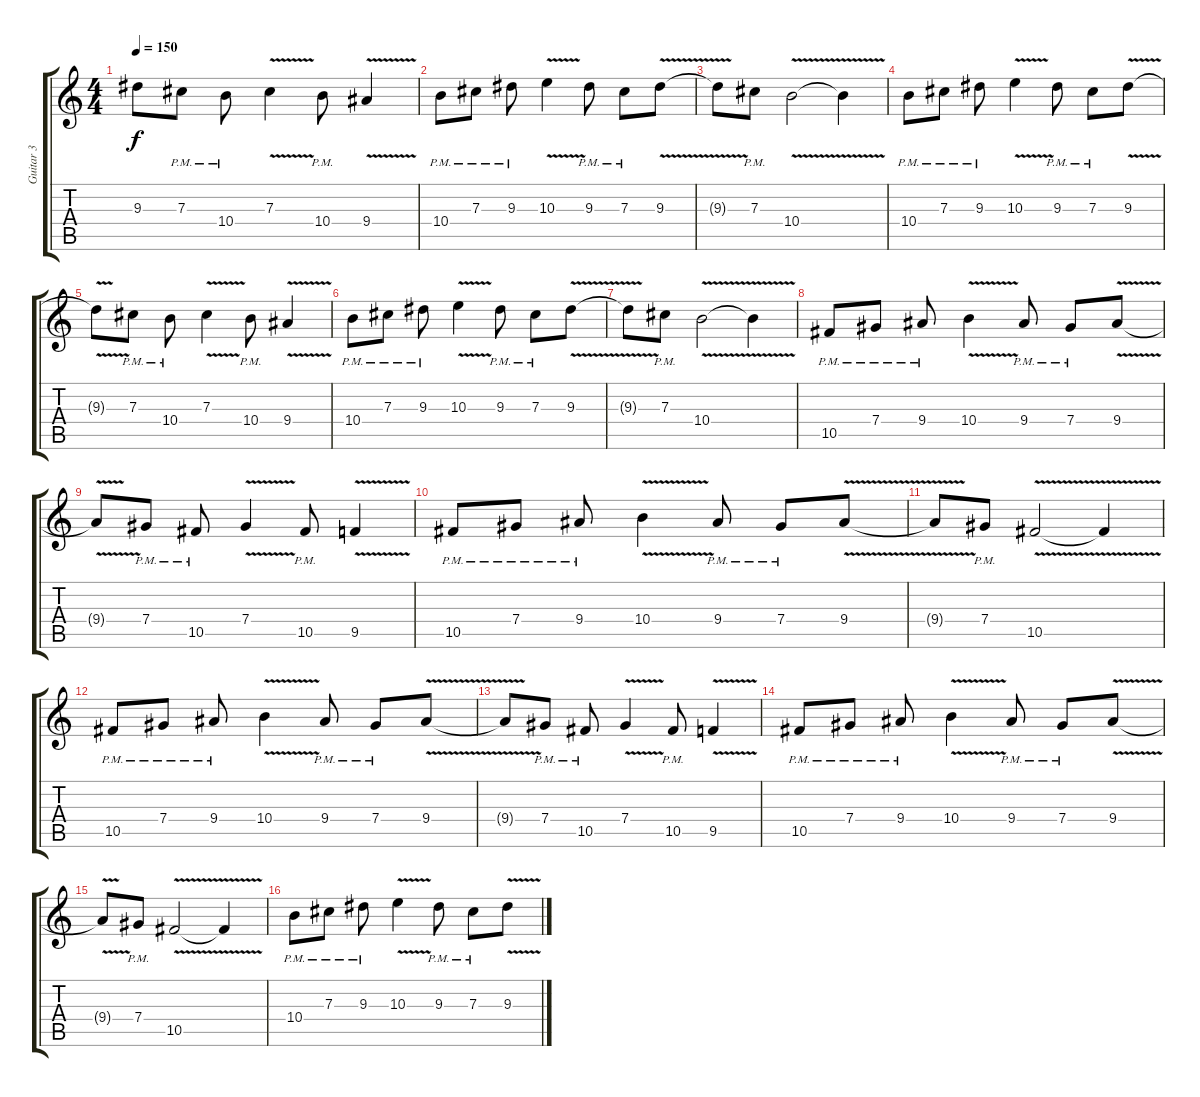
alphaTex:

\track ("Guitar 3" "Guitar 3") {instrument overdrivenguitar}
\staff {score tabs}
\tuning (Eb4 Bb3 Gb3 Db3 Ab2 Eb2) {hide}
\ts (4 4)
\tempo 150
\clef g2
\ks c
9.3{t}.8{dy f} 7.3{pm}.8 10.4{pm}.8 7.3{v}.4 10.4{pm}.8 9.4{v}.4 |
10.4{pm}.8 7.3{pm}.8 9.3{pm}.8 10.3{v}.4 9.3{pm}.8 7.3{pm}.8 9.3{v}.8 |
9.3{t}.8 7.3{pm}.8 10.4{v}.2 10.4{t}.4 |
10.4{pm}.8{volume 13 balance 14 instrument overdrivenguitar} 7.3{pm}.8 9.3{pm}.8 10.3{v}.4 9.3{pm}.8 7.3{pm}.8 9.3{v}.8 |
9.3{t}.8 7.3{pm}.8 10.4{pm}.8 7.3{v}.4 10.4{pm}.8 9.4{v}.4 |
10.4{pm}.8 7.3{pm}.8 9.3{pm}.8 10.3{v}.4 9.3{pm}.8 7.3{pm}.8 9.3{v}.8 |
9.3{t}.8 7.3{pm}.8 10.4{v}.2 10.4{t}.4 |
10.5{pm}.8 7.4{pm}.8 9.4{pm}.8 10.4{v}.4 9.4{pm}.8 7.4{pm}.8 9.4{v}.8 |
9.4{t}.8 7.4{pm}.8 10.5{pm}.8 7.4{v}.4 10.5{pm}.8 9.5{v}.4 |
10.5{pm}.8 7.4{pm}.8 9.4{pm}.8 10.4{v}.4 9.4{pm}.8 7.4{pm}.8 9.4{v}.8 |
9.4{t}.8 7.4{pm}.8 10.5{v}.2 10.5{t}.4 |
10.5{pm}.8 7.4{pm}.8 9.4{pm}.8 10.4{v}.4 9.4{pm}.8 7.4{pm}.8 9.4{v}.8 |
9.4{t}.8 7.4{pm}.8 10.5{pm}.8 7.4{v}.4 10.5{pm}.8 9.5{v}.4 |
10.5{pm}.8 7.4{pm}.8 9.4{pm}.8 10.4{v}.4 9.4{pm}.8 7.4{pm}.8 9.4{v}.8 |
9.4{t}.8 7.4{pm}.8 10.5{v}.2 10.5{t}.4 |
10.4{pm}.8{volume 13 balance 14 instrument overdrivenguitar} 7.3{pm}.8 9.3{pm}.8 10.3{v}.4 9.3{pm}.8 7.3{pm}.8 9.3{v}.8
